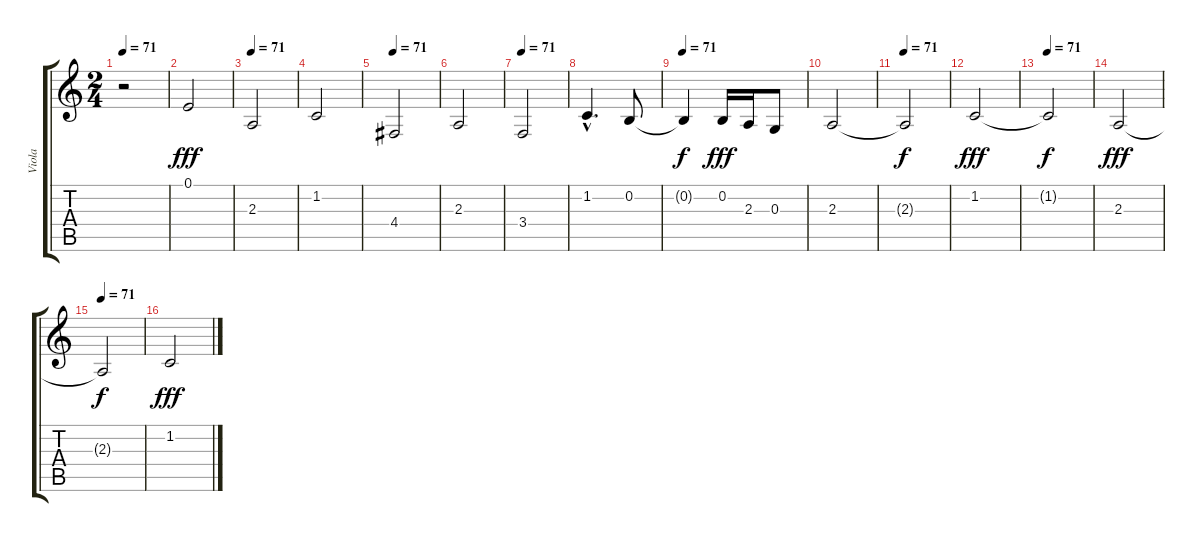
\track ("Viola" "Viola") {instrument viola}
\staff {score tabs}
\tuning (E4 B3 G3 D3 A2 E2) {hide}
\ts (2 4)
\tempo 71
\clef g2
\ks c
r.2{dy fff} |
0.1.2 |
\tempo 71
2.3.2 |
1.2.2 |
\tempo 71
4.4.2 |
2.3.2 |
\tempo 71
3.4.2 |
1.2{hac}.4{d} 0.2.8 |
\tempo 71
0.2{t}.4{dy f} 0.2.16{dy fff} 2.3.16 0.3.8 |
2.3.2 |
\tempo 71
2.3{t}.2{dy f} |
1.2.2{dy fff} |
\tempo 71
1.2{t}.2{dy f} |
2.3.2{dy fff} |
\tempo 71
2.3{t}.2{dy f} |
1.2.2{dy fff}
